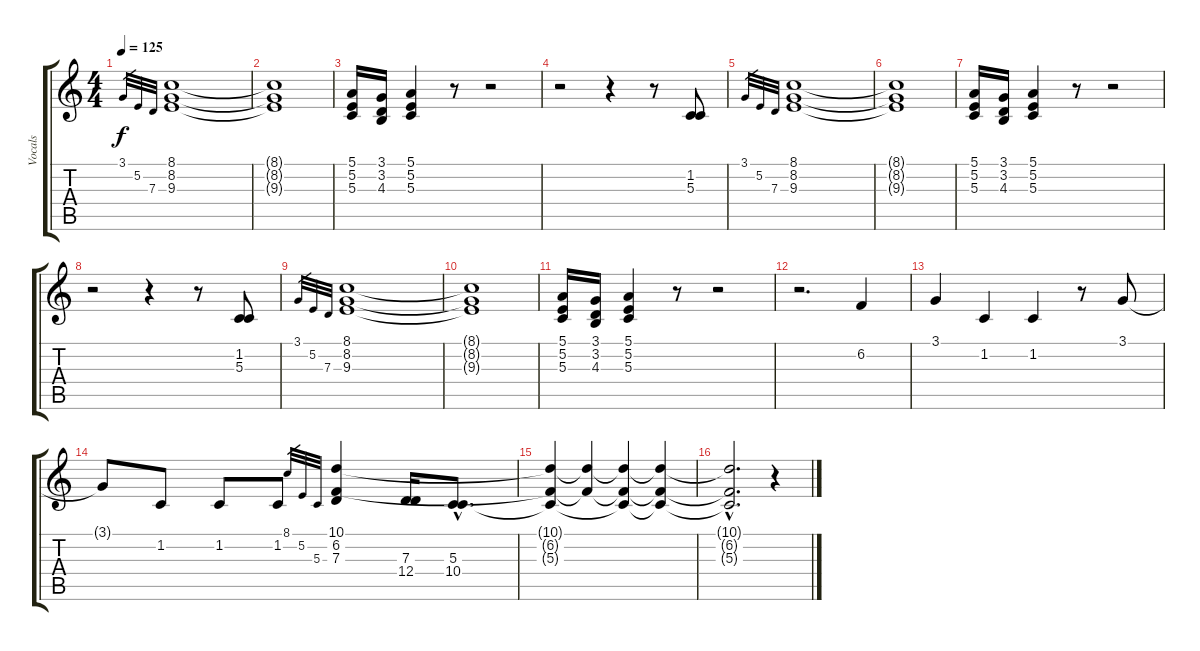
\track ("Vocals" "Vocals") {instrument stringensemble1}
\staff {score tabs}
\tuning (E4 B3 G3 D3 A2 E2) {hide}
\ts (4 4)
\tempo 125
\clef g2
\ks c
3.1.32{gr dy f} 5.2.32{gr} 7.3.32{gr} (8.1 8.2 9.3).1 |
(8.1{t} 8.2{t} 9.3{t}).1 |
(5.1 5.2 5.3).16 (3.1 3.2 4.3).16 (5.1 5.2 5.3).4 r.8 r.2 |
r.2 r.4 r.8 (1.2 5.3).8 |
3.1.32{gr} 5.2.32{gr} 7.3.32{gr} (8.1 8.2 9.3).1 |
(8.1{t} 8.2{t} 9.3{t}).1 |
(5.1 5.2 5.3).16 (3.1 3.2 4.3).16 (5.1 5.2 5.3).4 r.8 r.2 |
r.2 r.4 r.8 (1.2 5.3).8 |
3.1.32{gr} 5.2.32{gr} 7.3.32{gr} (8.1 8.2 9.3).1 |
(8.1{t} 8.2{t} 9.3{t}).1 |
(5.1 5.2 5.3).16 (3.1 3.2 4.3).16 (5.1 5.2 5.3).4 r.8 r.2 |
r.2{d} 6.2.4 |
3.1.4 1.2.4 1.2.4 r.8 3.1.8 |
3.1{t}.8 1.2.8 1.2.8 1.2.8 8.1.32{gr} 5.2.32{gr} 5.3.32{gr} (10.1 6.2 7.3).4 (7.3 12.4).16 (5.3{hac} 10.4{hac}).8{d} |
(10.1{t} 6.2{t} 5.3{t}).4 (10.1{t} 6.2{t}).4 (10.1{t} 6.2{t} 5.3{t}).4 (10.1{t} 6.2{t} 5.3{t}).4 |
(10.1{hac t} 6.2{hac t} 5.3{hac t}).2{d} r.4
